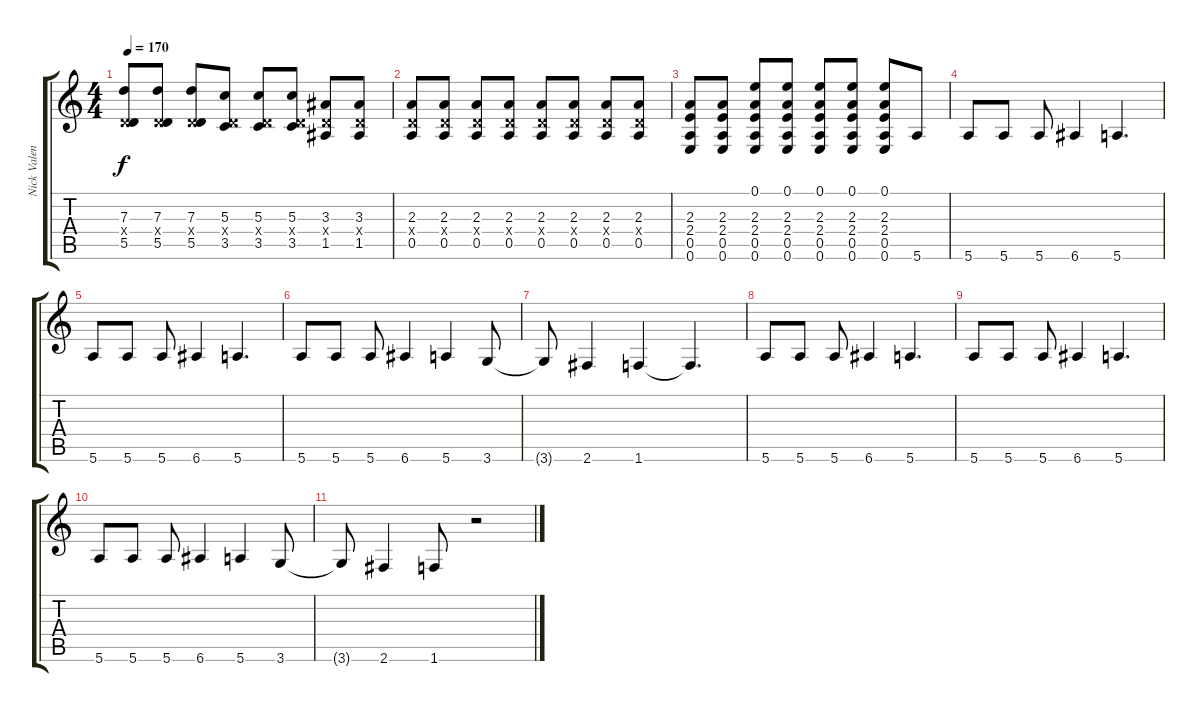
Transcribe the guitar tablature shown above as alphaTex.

\track ("Nick Valensi" "Nick Valen") {instrument overdrivenguitar}
\staff {score tabs}
\tuning (E4 B3 G3 D3 A2 E2) {hide}
\ts (4 4)
\tempo 170
\clef g2
\ks c
(7.3 0.4{x} 5.5).8{dy f} (7.3 0.4{x} 5.5).8 (7.3 0.4{x} 5.5).8 (5.3 0.4{x} 3.5).8 (5.3 0.4{x} 3.5).8 (5.3 0.4{x} 3.5).8 (3.3 0.4{x} 1.5).8 (3.3 0.4{x} 1.5).8 |
(2.3 0.4{x} 0.5).8 (2.3 0.4{x} 0.5).8 (2.3 0.4{x} 0.5).8 (2.3 0.4{x} 0.5).8 (2.3 0.4{x} 0.5).8 (2.3 0.4{x} 0.5).8 (2.3 0.4{x} 0.5).8 (2.3 0.4{x} 0.5).8 |
(2.3 2.4 0.5 0.6).8 (2.3 2.4 0.5 0.6).8 (0.1 2.3 2.4 0.5 0.6).8 (0.1 2.3 2.4 0.5 0.6).8 (0.1 2.3 2.4 0.5 0.6).8 (0.1 2.3 2.4 0.5 0.6).8 (0.1 2.3 2.4 0.5 0.6).8 5.6.8 |
5.6.8 5.6.8 5.6.8 6.6.4 5.6.4{d} |
5.6.8 5.6.8 5.6.8 6.6.4 5.6.4{d} |
5.6.8 5.6.8 5.6.8 6.6.4 5.6.4 3.6.8 |
3.6{t}.8 2.6.4 1.6.4 1.6{t}.4{d} |
5.6.8 5.6.8 5.6.8 6.6.4 5.6.4{d} |
5.6.8 5.6.8 5.6.8 6.6.4 5.6.4{d} |
5.6.8 5.6.8 5.6.8 6.6.4 5.6.4 3.6.8 |
3.6{t}.8 2.6.4 1.6.8 r.2
